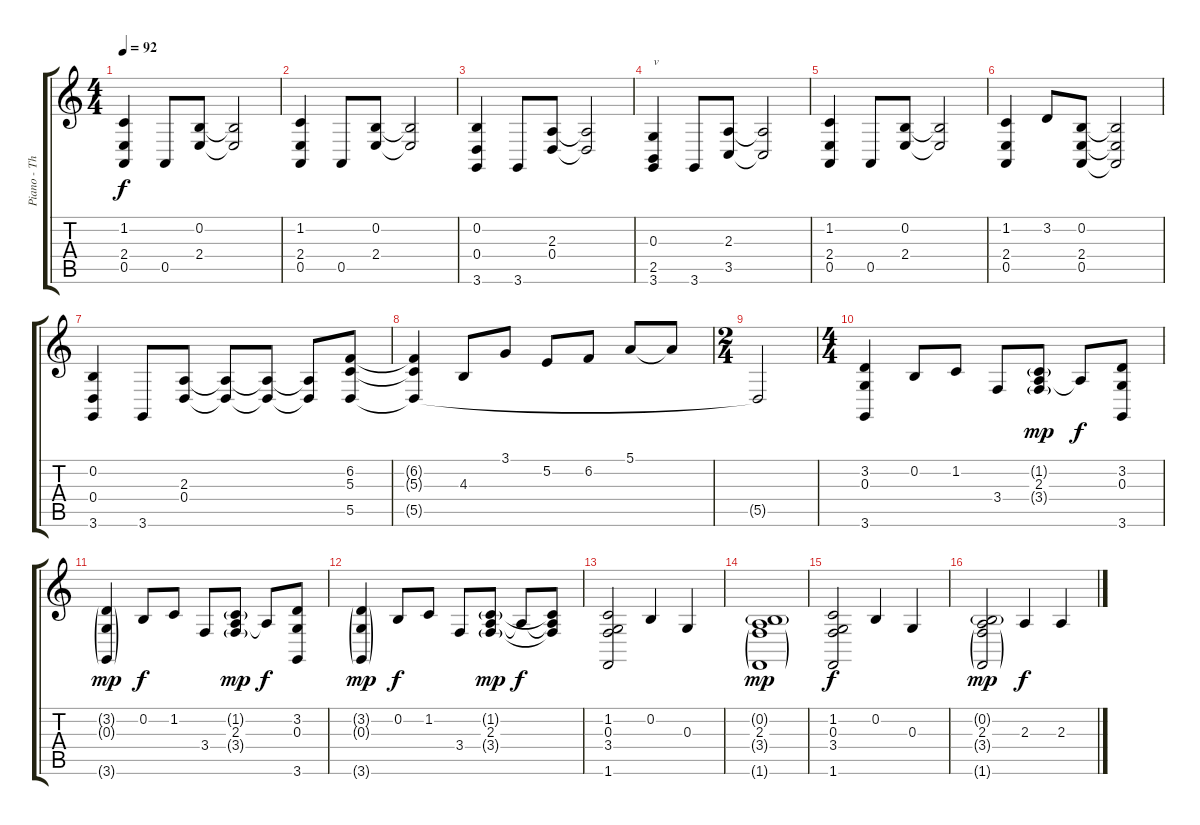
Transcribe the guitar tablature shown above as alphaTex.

\track ("Piano - The Edge" "Piano - Th") {instrument acousticgrandpiano}
\staff {score tabs}
\tuning (E4 B3 G3 D3 A2 E2) {hide}
\ts (4 4)
\tempo 92
\clef g2
\ks c
(1.2 2.4 0.5).4{dy f instrument acousticgrandpiano} 0.5.8 (0.2 2.4).8 (0.2{t} 2.4{t}).2 |
(1.2 2.4 0.5).4 0.5.8 (0.2 2.4).8 (0.2{t} 2.4{t}).2 |
(0.2 0.4 3.6).4 3.6.8 (2.3 0.4).8 (2.3{t} 0.4{t}).2 |
(0.3 2.5 3.6).4{txt "v"} 3.6.8 (2.3 3.5).8 (2.3{t} 3.5{t}).2 |
(1.2 2.4 0.5).4 0.5.8 (0.2 2.4).8 (0.2{t} 2.4{t}).2 |
(1.2 2.4 0.5).4 3.2.8 (0.2 2.4 0.5).8 (0.2{t} 2.4{t} 0.5{t}).2 |
(0.2 0.4 3.6).4 3.6.8 (2.3 0.4).8 (2.3{t} 0.4{t}).8 (2.3{t} 0.4{t}).8 (2.3{t} 0.4{t}).8 (6.2 5.3 5.5).8 |
(6.2{t} 5.3{t} 5.5{t}).4 4.3.8 3.1.8 5.2.8 6.2.8 5.1.8 5.1{t}.8 |
\ts (2 4)
5.5{t}.2 |
\ts (4 4)
(3.2 0.3 3.6).4 0.2.8 1.2.8 3.4.8 (1.2{g} 2.3 3.4{g}).8{dy mp} 2.3{t}.8{dy f} (3.2 0.3 3.6).8 |
(3.2{g} 0.3{g} 3.6{g}).4{dy mp} 0.2.8{dy f} 1.2.8 3.4.8 (1.2{g} 2.3 3.4{g}).8{dy mp} 2.3{t}.8{dy f} (3.2 0.3 3.6).8 |
(3.2{g} 0.3{g} 3.6{g}).4{dy mp} 0.2.8{dy f} 1.2.8 3.4.8 (1.2{g} 2.3 3.4{g}).8{dy mp} 2.3{t}.8{dy f} (1.2{t} 2.3{t} 3.4{t}).8 |
(1.2 0.3 3.4 1.6).2 0.2.4 0.3.4 |
(0.2{g} 2.3 3.4{g} 1.6{g}).1{dy mp} |
(1.2 0.3 3.4 1.6).2{dy f} 0.2.4 0.3.4 |
(0.2{g} 2.3 3.4{g} 1.6{g}).2{dy mp} 2.3.4{dy f} 2.3.4
